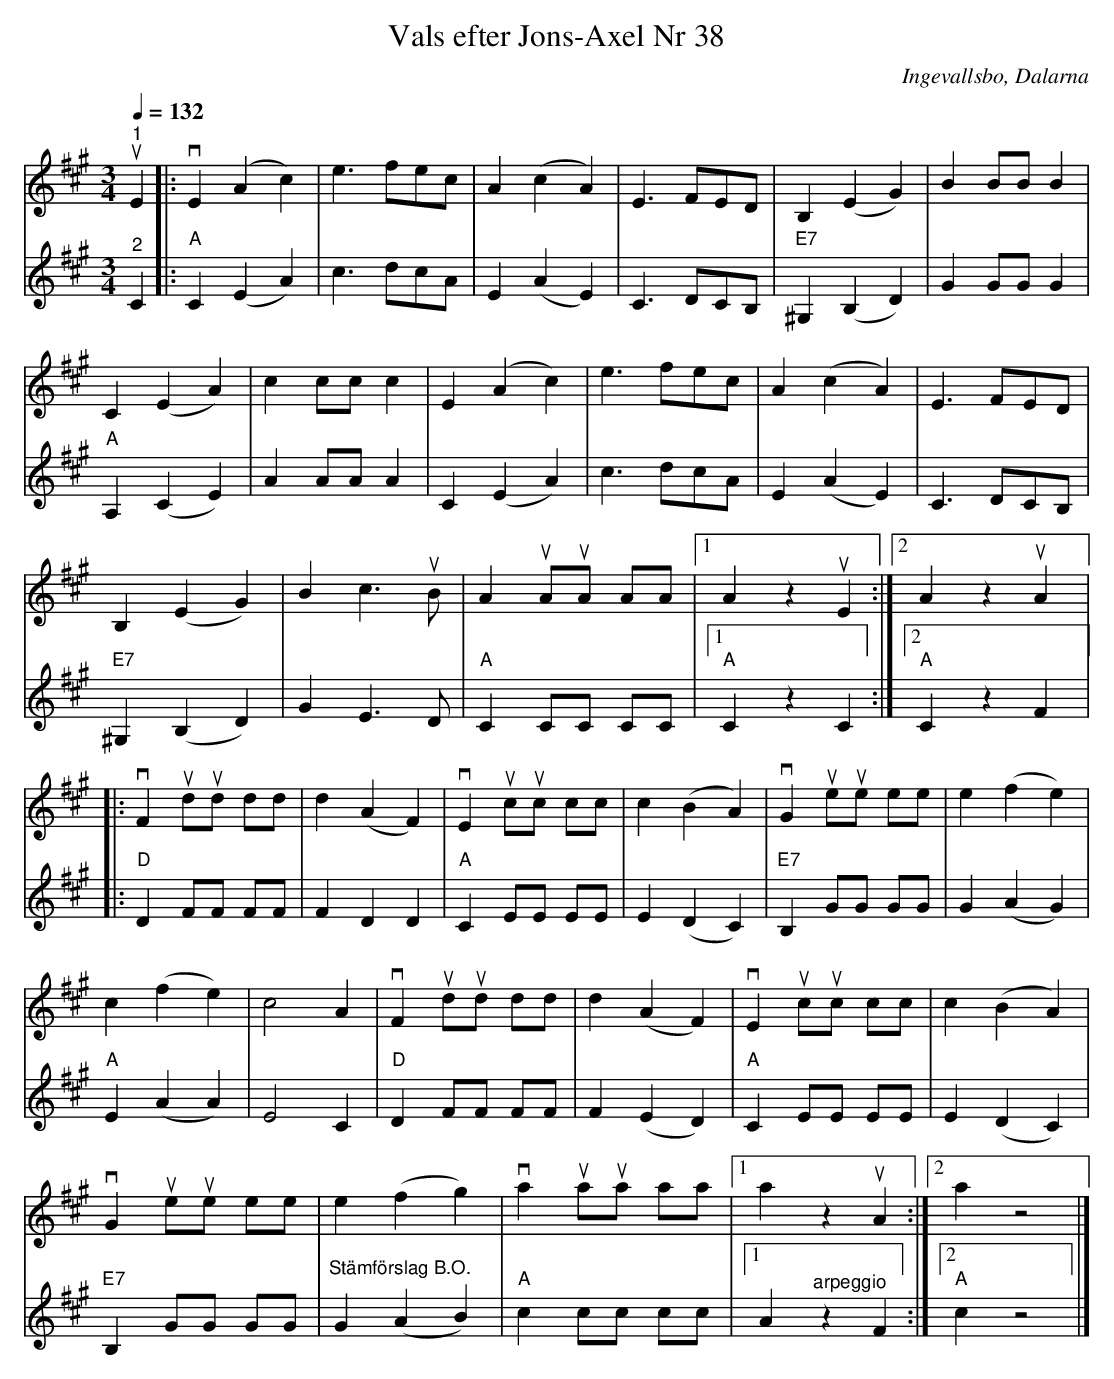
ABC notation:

X:1
T:Vals efter Jons-Axel Nr 38
O:Ingevallsbo, Dalarna
L:1/4
Q:1/4=132
M:3/4
K:A
V:1
"^1"u E |:v E (A c) | e3/2 f/e/c/ | A (c A) | E3/2 F/E/D/ | B, (E G) | B B/B/ B |
C (E A) | c c/c/ c | E (A c) | e3/2 f/e/c/ | A (c A) | E3/2 F/E/D/ |
B, (E G) | B c3/2u B/ | Au A/uA/ A/A/ |1 A zu E :|2 A zu A |:
v Fu d/ud/ d/d/ | d (A F) |v Eu c/uc/ c/c/ | c (B A) | v Gu e/ue/ e/e/ | e (f e) |
c (f e) | c2 A | v Fu d/ud/ d/d/ | d (A F) |v Eu c/uc/ c/c/ | c (B A) |
v Gu e/ue/ e/e/ | e (f g) |v au a/ua/ a/a/ |1 a zu A :|2 a z2 |]
V:2
"^2" C |: "A" C (E A) | c3/2 d/c/A/ | E (A E) | C3/2 D/C/B,/ |"E7" ^G, (B, D) | G G/G/ G |
"A" A, (C E) | A A/A/ A | C (E A) | c3/2 d/c/A/ | E (A E) | C3/2 D/C/B,/ |"E7" ^G, (B, D) |
G E3/2 D/ |"A" C C/C/ C/C/ |1"A" C z C :|2"A" C z F |:"D" D F/F/ F/F/ | F D D |
"A" C E/E/ E/E/ | E (D C) |"E7" B, G/G/ G/G/ | G (A G) |"A" E (A A) | E2 C |"D" D F/F/ F/F/ |
F (E D) |"A" C E/E/ E/E/ | E (D C) |"E7" B, G/G/ G/G/ | "^Stämförslag B.O." G (A B) |"A" c c/c/ c/c/ |1 A "^arpeggio" z F :|2"A" c z2 |]
